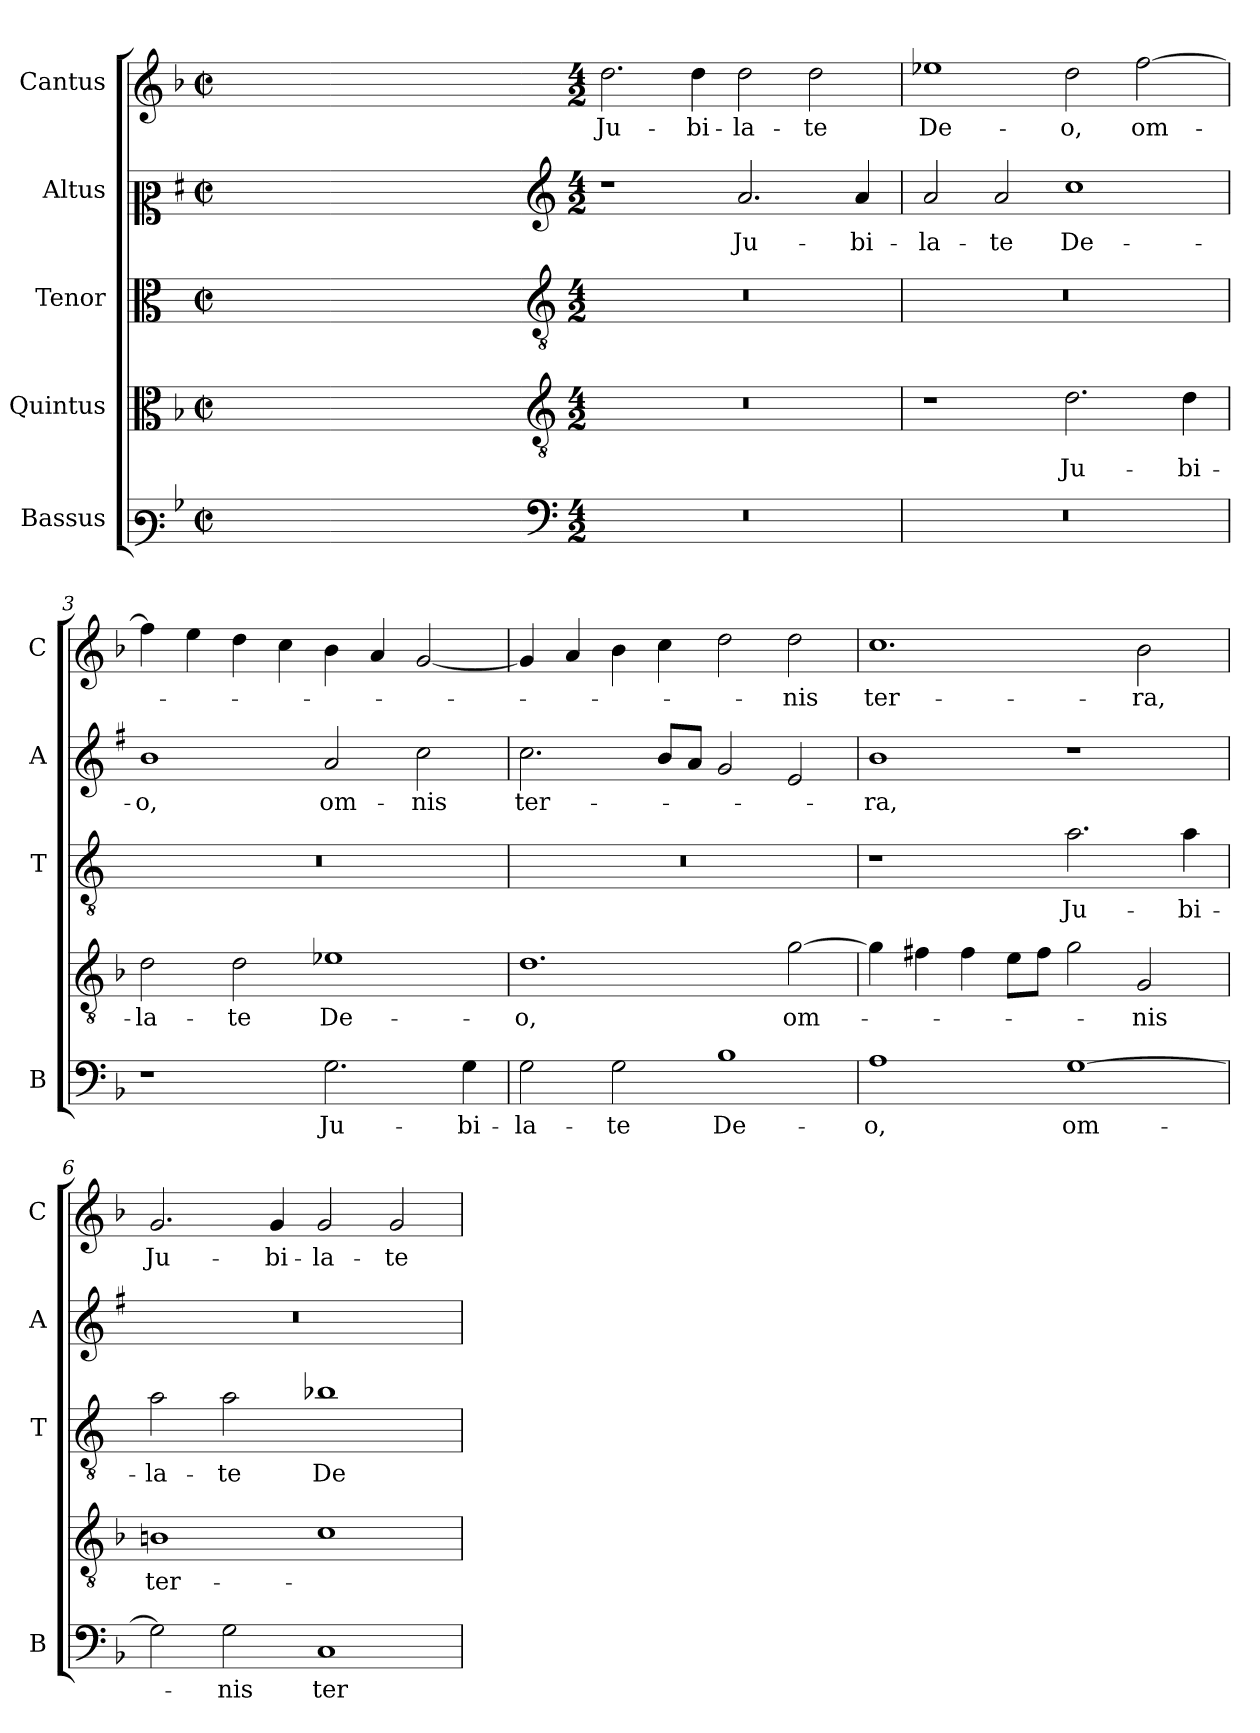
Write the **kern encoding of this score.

**kern	**text	**kern	**text	**kern	**text	**kern	**text	**kern	**text
*part5	*part5	*part4	*part4	*part3	*part3	*part2	*part2	*part1	*part1
*staff5	*staff5	*staff4	*staff4	*staff3	*staff3	*staff2	*staff2	*staff1	*staff1
*I"Bassus	*	*I"Quintus	*	*I"Tenor	*	*I"Altus	*	*I"Cantus	*
*I'B	*	*	*	*I'T	*	*I'A	*	*I'C	*
*clefF3	*	*clefC3	*	*clefC3	*	*clefC2	*	*clefG2	*
*	*	*	*	*ITrd4c7	*	*ITrd1c2	*	*	*
*k[b-]	*	*k[b-]	*	*k[b-]	*	*k[b-]	*	*k[b-]	*
*F:	*	*F:	*	*F:	*	*F:	*	*F:	*
*M2/2	*	*M2/2	*	*M2/2	*	*M2/2	*	*M2/2	*
*met(c|)	*	*met(c|)	*	*met(c|)	*	*met(c|)	*	*met(c|)	*
=	=	=	=	=	=	=	=	=	=
1ryy	.	1ryy	.	1ryy	.	1ryy	.	1ryy	.
=1X-	=1X-	=1X-	=1X-	=1X-	=1X-	=1X-	=1X-	=1X-	=1X-
4ryy	.	4ryy	.	4ryy	.	4ryy	.	4ryy	.
4ryy	.	4ryy	.	4ryy	.	4ryy	.	4ryy	.
4ryy	.	4ryy	.	4ryy	.	4ryy	.	4ryy	.
4ryy	.	4ryy	.	4ryy	.	4ryy	.	4ryy	.
=1-	=1-	=1-	=1-	=1-	=1-	=1-	=1-	=1-	=1-
*clefF4	*	*clefGv2	*	*clefGv2	*	*clefG2	*	*	*
*M4/2	*	*M4/2	*	*M4/2	*	*M4/2	*	*M4/2	*
!	!	!	!	!	!	!	!	!	!LO:LY:b
0r	.	0r	.	0r	.	1r	.	2.dd\	Ju-
!	!	!	!	!	!	!	!	!	!LO:LY:b
.	.	.	.	.	.	.	.	4dd\	-bi-
!	!	!	!	!	!	!	!LO:LY:b	!	!LO:LY:b
.	.	.	.	.	.	2.g/	Ju-	2dd\	-la-
!	!	!	!	!	!	!	!	!	!LO:LY:b
.	.	.	.	.	.	.	.	2dd\	-te
!	!	!	!	!	!	!	!LO:LY:b	!	!
.	.	.	.	.	.	4g/	-bi-	.	.
=2	=2	=2	=2	=2	=2	=2	=2	=2	=2
!	!	!	!	!	!	!	!LO:LY:b	!	!LO:LY:b
0r	.	1r	.	0r	.	2g/	-la-	1ee-X	De-
!	!	!	!	!	!	!	!LO:LY:b	!	!
.	.	.	.	.	.	2g/	-te	.	.
!	!	!	!LO:LY:b	!	!	!	!LO:LY:b	!	!LO:LY:b
.	.	2.d\	Ju-	.	.	1b-	De-	2dd\	-o,
!	!	!	!	!	!	!	!	!	!LO:LY:b
.	.	.	.	.	.	.	.	[2ff\	om-
!	!	!	!LO:LY:b	!	!	!	!	!	!
.	.	4d\	-bi-	.	.	.	.	.	.
=3	=3	=3	=3	=3	=3	=3	=3	=3	=3
!	!	!	!LO:LY:b	!	!	!	!LO:LY:b	!	!
1r	.	2d\	-la-	0r	.	1a	-o,	4ff\]	.
.	.	.	.	.	.	.	.	4ee\	.
!	!	!	!LO:LY:b	!	!	!	!	!	!
.	.	2d\	-te	.	.	.	.	4dd\	.
.	.	.	.	.	.	.	.	4cc\	.
!	!LO:LY:b	!	!LO:LY:b	!	!	!	!LO:LY:b	!	!
2.G\	Ju-	1e-X	De-	.	.	2g/	om-	4b-\	.
.	.	.	.	.	.	.	.	4a/	.
!	!	!	!	!	!	!	!LO:LY:b	!	!
.	.	.	.	.	.	2b-\	-nis	[2g/	.
!	!LO:LY:b	!	!	!	!	!	!	!	!
4G\	-bi-	.	.	.	.	.	.	.	.
=4	=4	=4	=4	=4	=4	=4	=4	=4	=4
!	!LO:LY:b	!	!LO:LY:b	!	!	!	!LO:LY:b	!	!
2G\	-la-	1.d	-o,	0r	.	2.b-\	ter-	4g/]	.
.	.	.	.	.	.	.	.	4a/	.
!	!LO:LY:b	!	!	!	!	!	!	!	!
2G\	-te	.	.	.	.	.	.	4b-\	.
.	.	.	.	.	.	8a/L	.	4cc\	.
.	.	.	.	.	.	8g/J	.	.	.
!	!LO:LY:b	!	!	!	!	!	!	!	!
1B-	De-	.	.	.	.	2f/	.	2dd\	.
!	!	!	!LO:LY:b	!	!	!	!	!	!LO:LY:b
.	.	[2g\	om-	.	.	2d/	.	2dd\	-nis
=5	=5	=5	=5	=5	=5	=5	=5	=5	=5
!	!LO:LY:b	!	!	!	!	!	!LO:LY:b	!	!LO:LY:b
1A	-o,	4g\]	.	1r	.	1a	-ra,	1.cc	ter-
.	.	4f#X\	.	.	.	.	.	.	.
.	.	4f#\	.	.	.	.	.	.	.
.	.	8e\L	.	.	.	.	.	.	.
.	.	8f#\J	.	.	.	.	.	.	.
!	!LO:LY:b	!	!	!	!LO:LY:b	!	!	!	!
[1G	om-	2g\	.	2.d\	Ju-	1r	.	.	.
!	!	!	!LO:LY:b	!	!	!	!	!	!LO:LY:b
.	.	2G/	-nis	.	.	.	.	2b-\	-ra,
!	!	!	!	!	!LO:LY:b	!	!	!	!
.	.	.	.	4d\	-bi-	.	.	.	.
!!LO:LB:g=z
=6	=6	=6	=6	=6	=6	=6	=6	=6	=6
!	!	!	!LO:LY:b	!	!LO:LY:b	!	!	!	!LO:LY:b
2G\]	.	1Bn	ter-	2d\	-la-	0r	.	2.g/	Ju-
!	!LO:LY:b	!	!	!	!LO:LY:b	!	!	!	!
2G\	-nis	.	.	2d\	-te	.	.	.	.
!	!	!	!	!	!	!	!	!	!LO:LY:b
.	.	.	.	.	.	.	.	4g/	-bi-
!	!LO:LY:b	!	!	!	!LO:LY:b	!	!	!	!LO:LY:b
1C	ter-	1c	.	1e-X	De-	.	.	2g/	-la-
!	!	!	!	!	!	!	!	!	!LO:LY:b
.	.	.	.	.	.	.	.	2g/	-te
=	=	=	=	=	=	=	=	=	=
*-	*-	*-	*-	*-	*-	*-	*-	*-	*-
